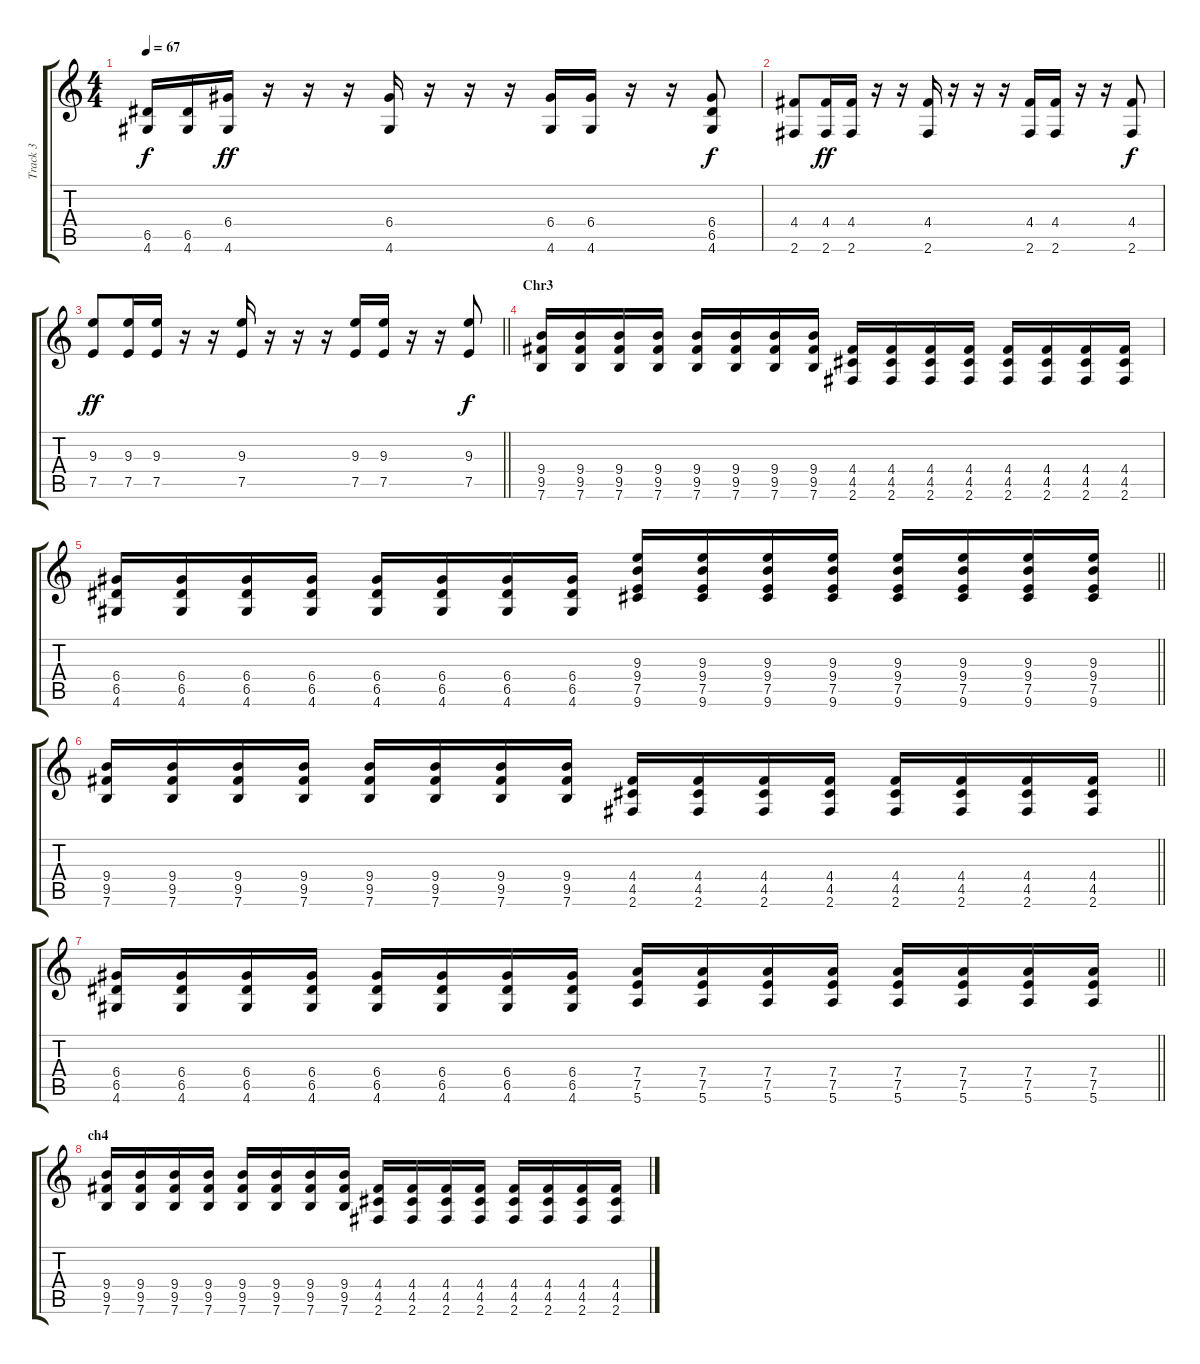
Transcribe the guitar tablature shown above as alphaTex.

\track ("Track 3" "Track 3") {instrument overdrivenguitar}
\staff {score tabs}
\tuning (E4 B3 G3 D3 A2 E2) {hide}
\ts (4 4)
\tempo 67
\clef g2
\ks c
(6.5 4.6).16{dy f} (6.5 4.6).16 (6.4 4.6).16{dy ff} r.16 r.16 r.16 (6.4 4.6).16 r.16 r.16 r.16 (6.4 4.6).16 (6.4 4.6).16 r.16 r.16 (6.4 6.5 4.6).8{dy f} |
(4.4 2.6).8 (4.4 2.6).16{dy ff} (4.4 2.6).16 r.16 r.16 (4.4 2.6).16 r.16 r.16 r.16 (4.4 2.6).16 (4.4 2.6).16 r.16 r.16 (4.4 2.6).8{dy f} |
\barLineRight lightlight
(9.3 7.5).8{dy ff} (9.3 7.5).16 (9.3 7.5).16 r.16 r.16 (9.3 7.5).16 r.16 r.16 r.16 (9.3 7.5).16 (9.3 7.5).16 r.16 r.16 (9.3 7.5).8{dy f} |
\section ("" "Chr3")
(9.4 9.5 7.6).16 (9.4 9.5 7.6).16 (9.4 9.5 7.6).16 (9.4 9.5 7.6).16 (9.4 9.5 7.6).16 (9.4 9.5 7.6).16 (9.4 9.5 7.6).16 (9.4 9.5 7.6).16 (4.4 4.5 2.6).16 (4.4 4.5 2.6).16 (4.4 4.5 2.6).16 (4.4 4.5 2.6).16 (4.4 4.5 2.6).16 (4.4 4.5 2.6).16 (4.4 4.5 2.6).16 (4.4 4.5 2.6).16 |
\barLineRight lightlight
(6.4 6.5 4.6).16 (6.4 6.5 4.6).16 (6.4 6.5 4.6).16 (6.4 6.5 4.6).16 (6.4 6.5 4.6).16 (6.4 6.5 4.6).16 (6.4 6.5 4.6).16 (6.4 6.5 4.6).16 (9.3 9.4 7.5 9.6).16 (9.3 9.4 7.5 9.6).16 (9.3 9.4 7.5 9.6).16 (9.3 9.4 7.5 9.6).16 (9.3 9.4 7.5 9.6).16 (9.3 9.4 7.5 9.6).16 (9.3 9.4 7.5 9.6).16 (9.3 9.4 7.5 9.6).16 |
\barLineRight lightlight
(9.4 9.5 7.6).16 (9.4 9.5 7.6).16 (9.4 9.5 7.6).16 (9.4 9.5 7.6).16 (9.4 9.5 7.6).16 (9.4 9.5 7.6).16 (9.4 9.5 7.6).16 (9.4 9.5 7.6).16 (4.4 4.5 2.6).16 (4.4 4.5 2.6).16 (4.4 4.5 2.6).16 (4.4 4.5 2.6).16 (4.4 4.5 2.6).16 (4.4 4.5 2.6).16 (4.4 4.5 2.6).16 (4.4 4.5 2.6).16 |
\barLineRight lightlight
(6.4 6.5 4.6).16 (6.4 6.5 4.6).16 (6.4 6.5 4.6).16 (6.4 6.5 4.6).16 (6.4 6.5 4.6).16 (6.4 6.5 4.6).16 (6.4 6.5 4.6).16 (6.4 6.5 4.6).16 (7.4 7.5 5.6).16 (7.4 7.5 5.6).16 (7.4 7.5 5.6).16 (7.4 7.5 5.6).16 (7.4 7.5 5.6).16 (7.4 7.5 5.6).16 (7.4 7.5 5.6).16 (7.4 7.5 5.6).16 |
\section ("" "ch4")
(9.4 9.5 7.6).16 (9.4 9.5 7.6).16 (9.4 9.5 7.6).16 (9.4 9.5 7.6).16 (9.4 9.5 7.6).16 (9.4 9.5 7.6).16 (9.4 9.5 7.6).16 (9.4 9.5 7.6).16 (4.4 4.5 2.6).16 (4.4 4.5 2.6).16 (4.4 4.5 2.6).16 (4.4 4.5 2.6).16 (4.4 4.5 2.6).16 (4.4 4.5 2.6).16 (4.4 4.5 2.6).16 (4.4 4.5 2.6).16
